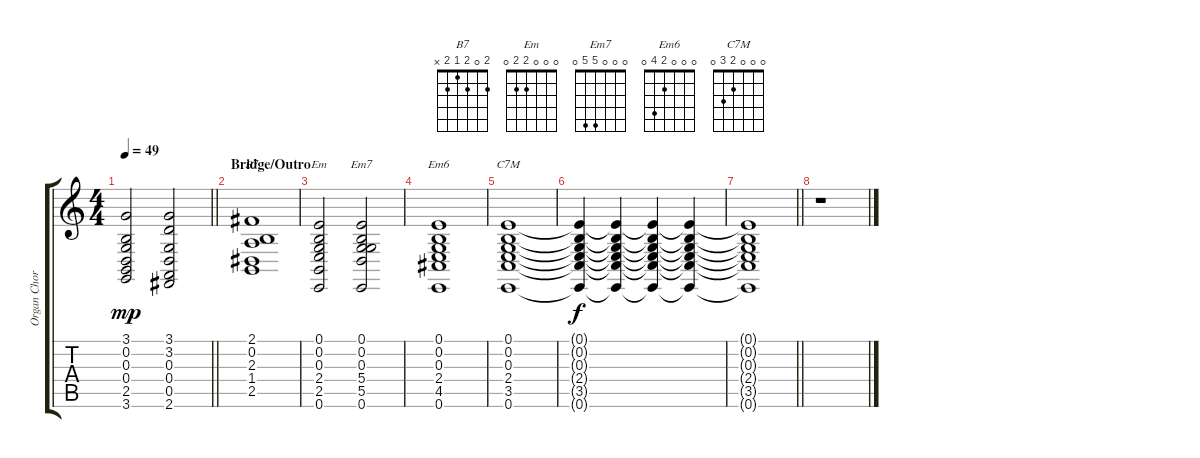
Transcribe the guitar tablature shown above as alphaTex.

\track ("Organ Chords" "Organ Chor") {instrument drawbarorgan}
\staff {score tabs}
\tuning (E4 B3 G3 D3 A2 E2) {hide}
\chord ("B7" 2 0 2 1 2 x)
\chord ("Em" 0 0 0 2 2 0)
\chord ("Em7" 0 0 0 5 5 0)
\chord ("Em6" 0 0 0 2 4 0)
\chord ("C7M" 0 0 0 2 3 0)
\ts (4 4)
\tempo 49
\clef g2
\barLineRight lightlight
\ks c
(3.1 0.2 0.3 0.4 2.5 3.6).2{dy mp} (3.1 3.2 0.3 0.4 0.5 2.6).2 |
\section ("" "Bridge/Outro")
(2.1 0.2 2.3 1.4 2.5).1{ch "B7"} |
(0.1 0.2 0.3 2.4 2.5 0.6).2{ch "Em"} (0.1 0.2 0.3 5.4 5.5 0.6).2{ch "Em7"} |
(0.1 0.2 0.3 2.4 4.5 0.6).1{ch "Em6"} |
(0.1 0.2 0.3 2.4 3.5 0.6).1{ch "C7M"} |
(0.1{t} 0.2{t} 0.3{t} 2.4{t} 3.5{t} 0.6{t}).4{dy f volume 6} (0.1{t} 0.2{t} 0.3{t} 2.4{t} 3.5{t} 0.6{t}).4{volume 5} (0.1{t} 0.2{t} 0.3{t} 2.4{t} 3.5{t} 0.6{t}).4{volume 4} (0.1{t} 0.2{t} 0.3{t} 2.4{t} 3.5{t} 0.6{t}).4{volume 3} |
\barLineRight lightlight
(0.1{t} 0.2{t} 0.3{t} 2.4{t} 3.5{t} 0.6{t}).1 |
r.1
